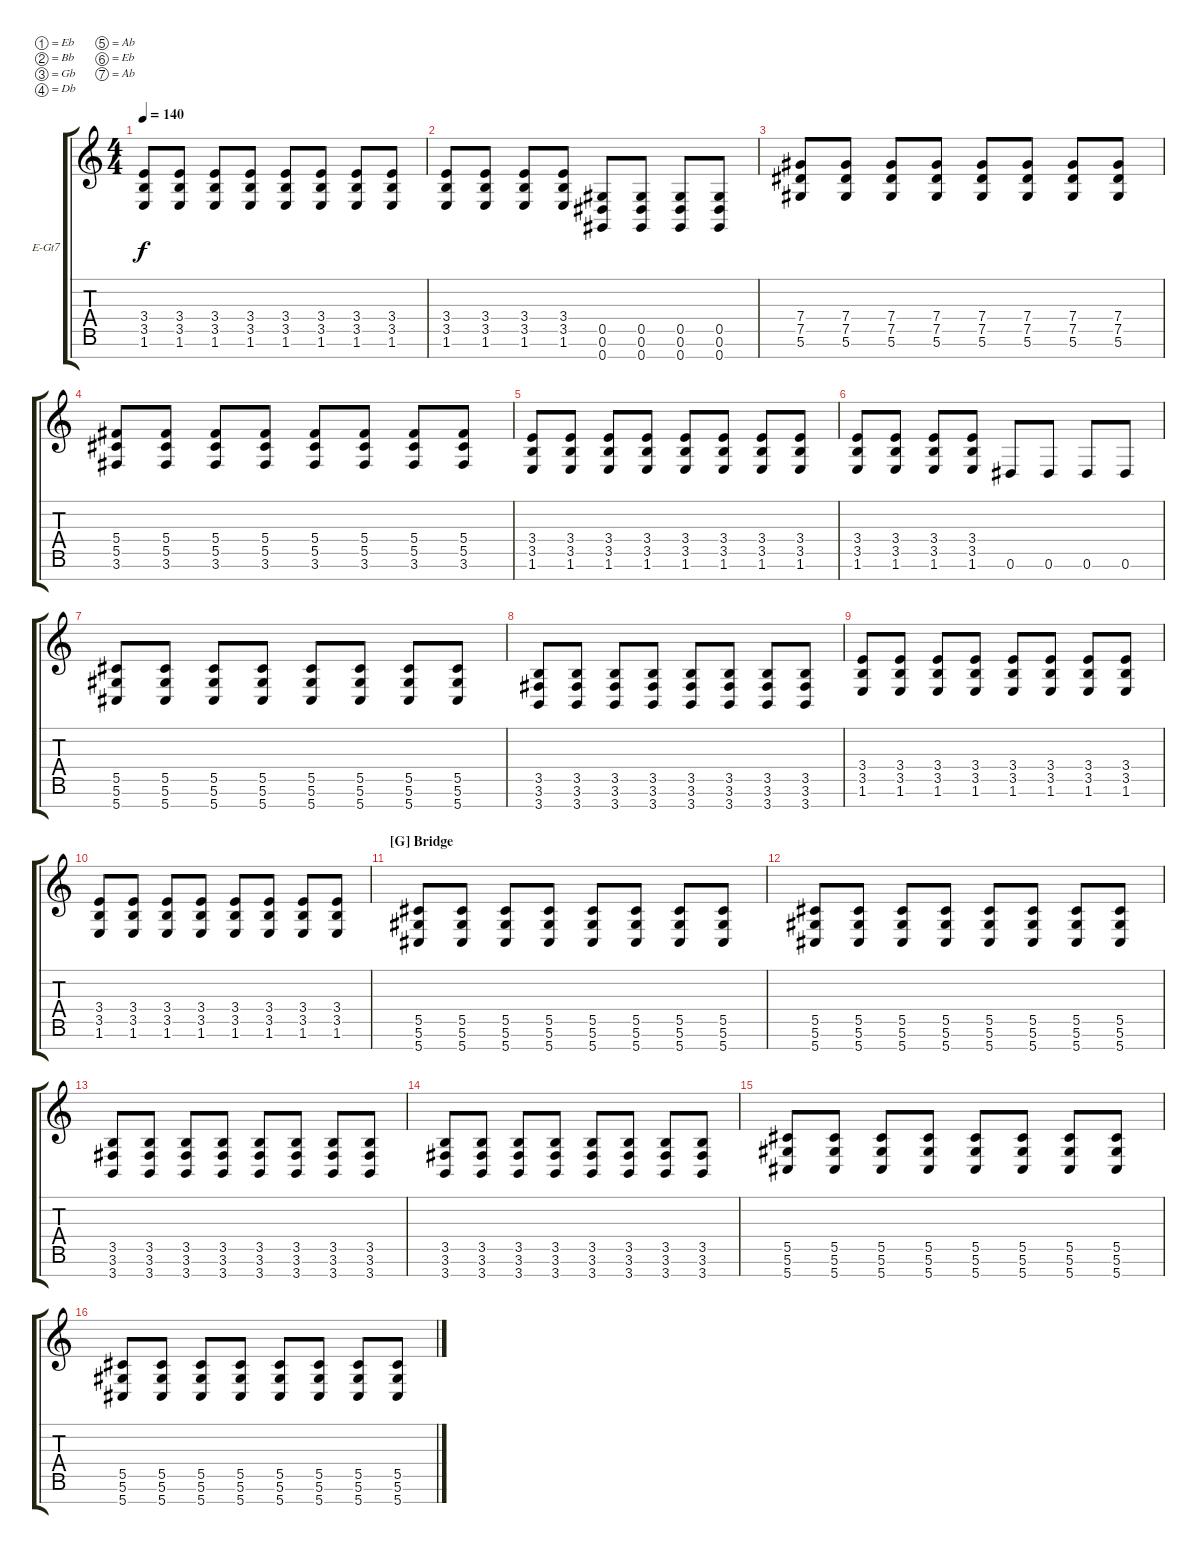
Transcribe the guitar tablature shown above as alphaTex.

\bracketExtendMode groupsimilarinstruments
\firstSystemTrackNameOrientation horizontal
\otherSystemsTrackNameOrientation horizontal
\track ("Right Guitar" "E-Gt7") {instrument distortionguitar}
\staff {score tabs}
\tuning (Eb4 Bb3 Gb3 Db3 Ab2 Eb2 Ab1)
\ts (4 4)
\tempo 140
\clef g2
\ks c
(1.6 3.5 3.4).8{dy f} (1.6 3.5 3.4).8 (1.6 3.5 3.4).8 (1.6 3.5 3.4).8 (1.6 3.5 3.4).8 (1.6 3.5 3.4).8 (1.6 3.5 3.4).8 (1.6 3.5 3.4).8 |
(1.6 3.5 3.4).8 (1.6 3.5 3.4).8 (1.6 3.5 3.4).8 (1.6 3.5 3.4).8 (0.6 0.7 0.5).8 (0.6 0.7 0.5).8 (0.7 0.6 0.5).8 (0.7 0.6 0.5).8 |
(5.6 7.5 7.4).8 (7.5 5.6 7.4).8 (7.5 5.6 7.4).8 (7.5 5.6 7.4).8 (7.5 5.6 7.4).8 (7.5 5.6 7.4).8 (7.5 5.6 7.4).8 (7.5 5.6 7.4).8 |
(3.6 5.5 5.4).8 (3.6 5.5 5.4).8 (3.6 5.5 5.4).8 (3.6 5.5 5.4).8 (3.6 5.5 5.4).8 (3.6 5.5 5.4).8 (3.6 5.5 5.4).8 (3.6 5.5 5.4).8 |
(1.6 3.5 3.4).8 (1.6 3.5 3.4).8 (1.6 3.5 3.4).8 (1.6 3.5 3.4).8 (1.6 3.5 3.4).8 (1.6 3.5 3.4).8 (1.6 3.5 3.4).8 (1.6 3.5 3.4).8 |
(1.6 3.5 3.4).8 (1.6 3.5 3.4).8 (1.6 3.5 3.4).8 (1.6 3.5 3.4).8 0.6.8 0.6.8 0.6.8 0.6.8 |
(5.7 5.6 5.5).8 (5.7 5.6 5.5).8 (5.7 5.6 5.5).8 (5.7 5.6 5.5).8 (5.7 5.6 5.5).8 (5.7 5.6 5.5).8 (5.7 5.6 5.5).8 (5.7 5.6 5.5).8 |
(3.7 3.6 3.5).8 (3.7 3.6 3.5).8 (3.7 3.6 3.5).8 (3.7 3.6 3.5).8 (3.7 3.6 3.5).8 (3.7 3.6 3.5).8 (3.7 3.6 3.5).8 (3.7 3.6 3.5).8 |
(1.6 3.5 3.4).8 (1.6 3.5 3.4).8 (1.6 3.5 3.4).8 (1.6 3.5 3.4).8 (1.6 3.5 3.4).8 (1.6 3.5 3.4).8 (1.6 3.5 3.4).8 (1.6 3.5 3.4).8 |
(1.6 3.5 3.4).8 (1.6 3.5 3.4).8 (1.6 3.5 3.4).8 (1.6 3.5 3.4).8 (1.6 3.5 3.4).8 (1.6 3.5 3.4).8 (1.6 3.5 3.4).8 (1.6 3.5 3.4).8 |
\section ("G" "Bridge")
(5.7 5.6 5.5).8 (5.7 5.6 5.5).8 (5.7 5.6 5.5).8 (5.7 5.6 5.5).8 (5.7 5.6 5.5).8 (5.7 5.6 5.5).8 (5.7 5.6 5.5).8 (5.7 5.6 5.5).8 |
(5.7 5.6 5.5).8 (5.7 5.6 5.5).8 (5.7 5.6 5.5).8 (5.7 5.6 5.5).8 (5.5 5.6 5.7).8 (5.7 5.6 5.5).8 (5.7 5.6 5.5).8 (5.7 5.6 5.5).8 |
(3.7 3.6 3.5).8 (3.7 3.6 3.5).8 (3.7 3.6 3.5).8 (3.7 3.6 3.5).8 (3.7 3.6 3.5).8 (3.7 3.6 3.5).8 (3.7 3.6 3.5).8 (3.7 3.6 3.5).8 |
(3.7 3.6 3.5).8 (3.7 3.6 3.5).8 (3.7 3.6 3.5).8 (3.7 3.6 3.5).8 (3.7 3.6 3.5).8 (3.7 3.6 3.5).8 (3.7 3.6 3.5).8 (3.7 3.6 3.5).8 |
(5.7 5.6 5.5).8 (5.7 5.6 5.5).8 (5.7 5.6 5.5).8 (5.7 5.6 5.5).8 (5.7 5.6 5.5).8 (5.7 5.6 5.5).8 (5.7 5.6 5.5).8 (5.7 5.6 5.5).8 |
(5.7 5.6 5.5).8 (5.7 5.6 5.5).8 (5.7 5.6 5.5).8 (5.7 5.6 5.5).8 (5.5 5.6 5.7).8 (5.7 5.6 5.5).8 (5.7 5.6 5.5).8 (5.7 5.6 5.5).8
